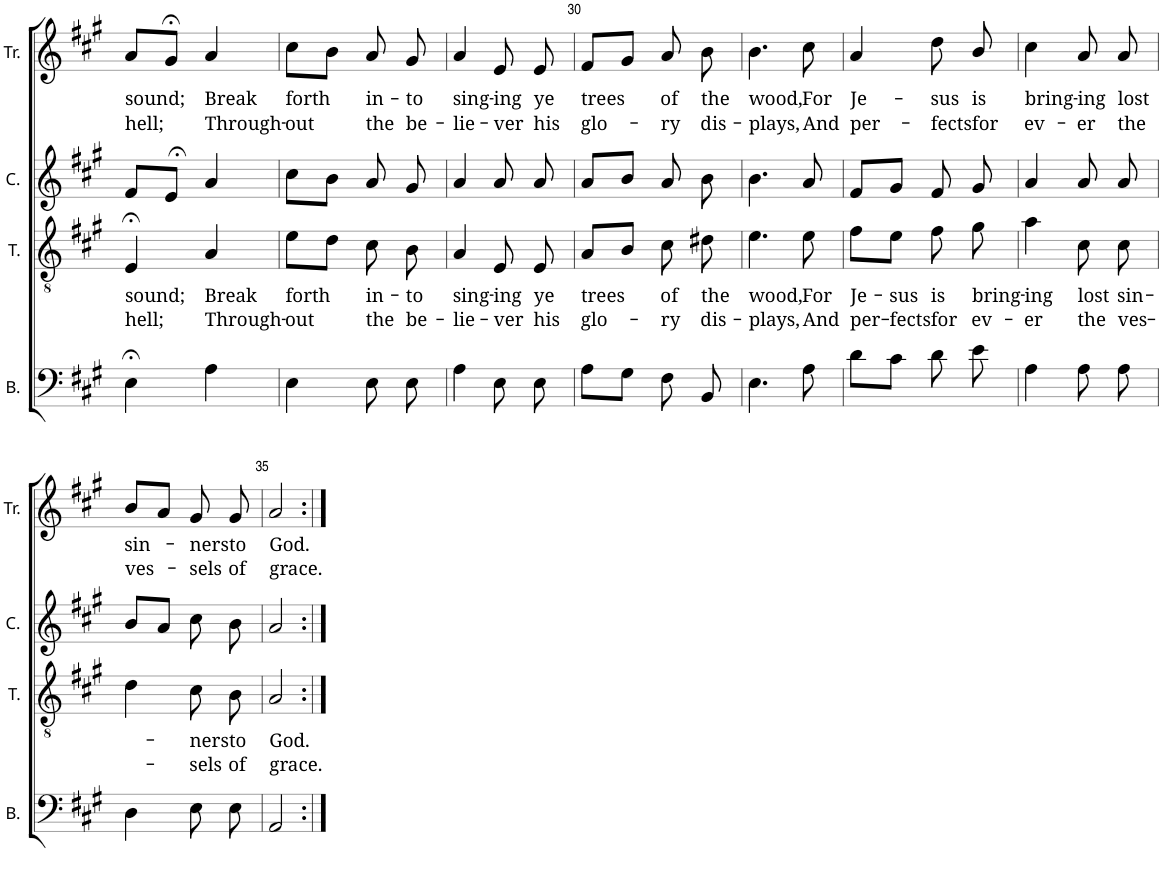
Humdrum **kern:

**kern	**kern	**text	**text	**kern	**kern	**text	**text
*part4	*part3	*part3	*part3	*part2	*part1	*part1	*part1
*staff4	*staff3	*staff3	*staff3	*staff2	*staff1	*staff1	*staff1
*I"B.	*I"T.	*	*	*I"C.	*I"Tr.	*	*
*I'B.	*I'T.	*	*	*I'C.	*I'Tr.	*	*
!!LO:PB:g=z
*clefF4	*clefGv2	*	*	*clefG2	*clefG2	*	*
*k[f#c#g#]	*k[f#c#g#]	*	*	*k[f#c#g#]	*k[f#c#g#]	*	*
*M2/4	*M2/4	*	*	*M2/4	*M2/4	*	*
=27	=27	=27	=27	=27	=27	=27	=27
!	!	!LO:LY:b	!LO:LY:b	!	!	!LO:LY:b	!LO:LY:b
4E;<\	4E;</	sound;	hell;	8f#/L	8a/L	sound;	hell;
.	.	.	.	8e;</J	8g#;</J	.	.
!	!	!LO:LY:b	!LO:LY:b	!	!	!LO:LY:b	!LO:LY:b
4A\	4A/	Break	Through-	4a/	4a/	Break	Through-
=28	=28	=28	=28	=28	=28	=28	=28
!	!	!LO:LY:b	!LO:LY:b	!	!	!LO:LY:b	!LO:LY:b
4E\	8e\L	forth	-out	8cc#\L	8cc#\L	forth	-out
.	8d\J	.	.	8b\J	8b\J	.	.
!	!	!LO:LY:b	!LO:LY:b	!	!	!LO:LY:b	!LO:LY:b
8E\	8c#\	in-	the	8a/	8a/	in-	the
!	!	!LO:LY:b	!LO:LY:b	!	!	!LO:LY:b	!LO:LY:b
8E\	8B\	-to	be-	8g#/	8g#/	-to	be-
=29	=29	=29	=29	=29	=29	=29	=29
!	!	!LO:LY:b	!LO:LY:b	!	!	!LO:LY:b	!LO:LY:b
4A\	4A/	sing-	-lie-	4a/	4a/	sing-	-lie-
!	!	!LO:LY:b	!LO:LY:b	!	!	!LO:LY:b	!LO:LY:b
8E\	8E/	-ing	-ver	8a/	8e/	-ing	-ver
!	!	!LO:LY:b	!LO:LY:b	!	!	!LO:LY:b	!LO:LY:b
8E\	8E/	ye	his	8a/	8e/	ye	his
=30	=30	=30	=30	=30	=30	=30	=30
!	!	!LO:LY:b	!LO:LY:b	!	!	!LO:LY:b	!LO:LY:b
8A\L	8A/L	trees	glo-	8a/L	8f#/L	trees	glo-
8G#\J	8B/J	.	.	8b/J	8g#/J	.	.
!	!	!LO:LY:b	!LO:LY:b	!	!	!LO:LY:b	!LO:LY:b
8F#\	8c#\	of	-ry	8a/	8a/	of	-ry
!	!	!LO:LY:b	!LO:LY:b	!	!	!LO:LY:b	!LO:LY:b
8BB/	8d#X\	the	dis-	8b\	8b\	the	dis-
=31	=31	=31	=31	=31	=31	=31	=31
!	!	!LO:LY:b	!LO:LY:b	!	!	!LO:LY:b	!LO:LY:b
4.E\	4.e\	wood,	-plays,	4.b\	4.b\	wood,	-plays,
!	!	!LO:LY:b	!LO:LY:b	!	!	!LO:LY:b	!LO:LY:b
8A\	8e\	For	And	8a/	8cc#\	For	And
=32	=32	=32	=32	=32	=32	=32	=32
!	!	!LO:LY:b	!LO:LY:b	!	!	!LO:LY:b	!LO:LY:b
8d\L	8f#\L	Je-	per-	8f#/L	4a/	Je-	per-
!	!	!LO:LY:b	!LO:LY:b	!	!	!	!
8c#\J	8e\J	-sus	-fects	8g#/J	.	.	.
!	!	!LO:LY:b	!LO:LY:b	!	!	!LO:LY:b	!LO:LY:b
8d\	8f#\	is	for	8f#/	8dd\	-sus	-fects
!	!	!LO:LY:b	!LO:LY:b	!	!	!LO:LY:b	!LO:LY:b
8e\	8g#\	bring-	ev-	8g#/	8b/	is	for
=33	=33	=33	=33	=33	=33	=33	=33
!	!	!LO:LY:b	!LO:LY:b	!	!	!LO:LY:b	!LO:LY:b
4A\	4a\	-ing	-er	4a/	4cc#\	bring-	ev-
!	!	!LO:LY:b	!LO:LY:b	!	!	!LO:LY:b	!LO:LY:b
8A\	8c#\	lost	the	8a/	8a/	-ing	-er
!	!	!LO:LY:b	!LO:LY:b	!	!	!LO:LY:b	!LO:LY:b
8A\	8c#\	sin-	ves-	8a/	8a/	lost	the
!!LO:LB:g=z
=34	=34	=34	=34	=34	=34	=34	=34
!	!	!	!	!	!	!LO:LY:b	!LO:LY:b
4D\	4d\	.	.	8b/L	8b/L	sin-	ves-
.	.	.	.	8a/J	8a/J	.	.
!	!	!LO:LY:b	!LO:LY:b	!	!	!LO:LY:b	!LO:LY:b
8E\	8c#\	-ners	-sels	8cc#\	8g#/	-ners	-sels
!	!	!LO:LY:b	!LO:LY:b	!	!	!LO:LY:b	!LO:LY:b
8E\	8B\	to	of	8b\	8g#/	to	of
=35	=35	=35	=35	=35	=35	=35	=35
!	!	!LO:LY:b	!LO:LY:b	!	!	!LO:LY:b	!LO:LY:b
2AA/	2A/	God.	grace.	2a/	2a/	God.	grace.
=:|!	=:|!	=:|!	=:|!	=:|!	=:|!	=:|!	=:|!
*-	*-	*-	*-	*-	*-	*-	*-
